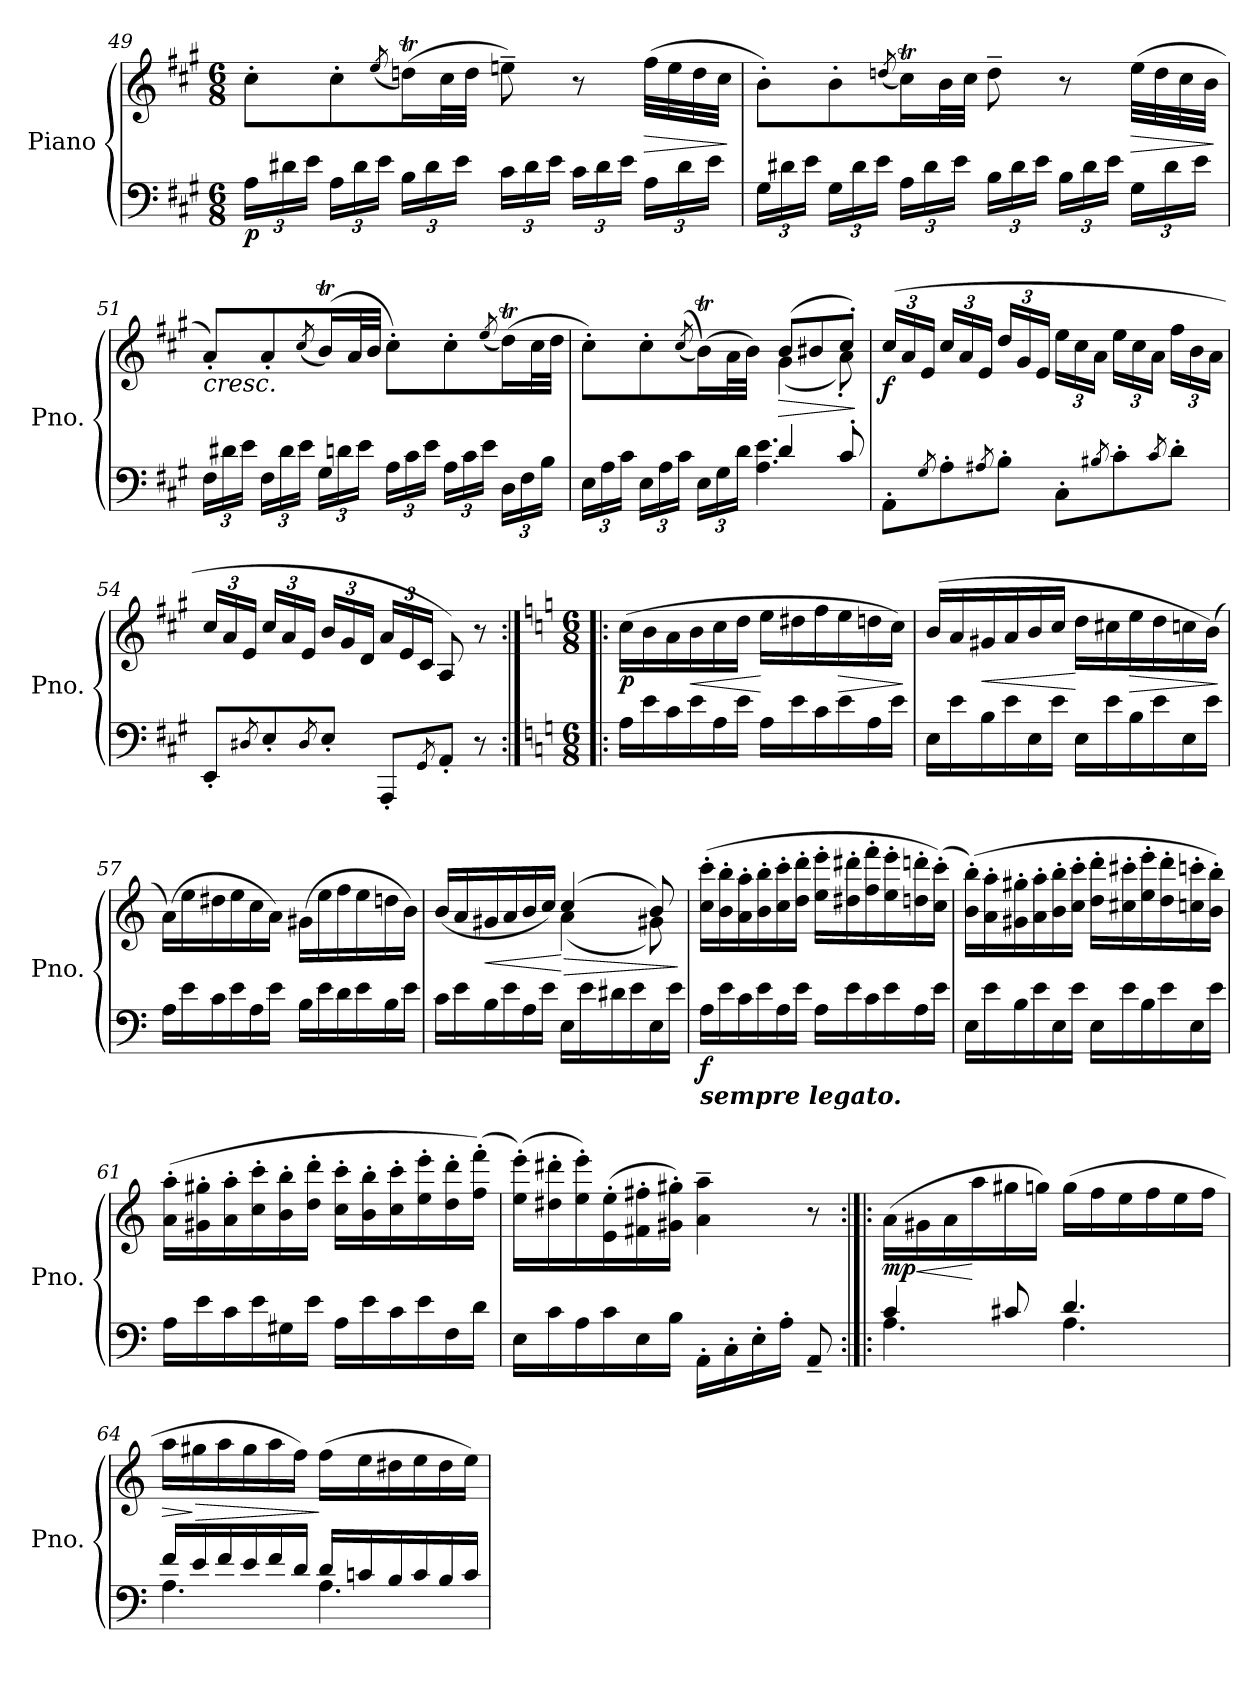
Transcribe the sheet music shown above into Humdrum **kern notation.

**kern	**kern	**dynam
*part1	*part1	*part1
*staff2	*staff1	*staff1/2
*I"Piano	*	*
*I'Pno.	*	*
!!LO:PB:g=z
*clefF4	*clefG2	*
*k[f#c#g#]	*k[f#c#g#]	*
*M6/8	*M6/8	*
*Xbrackettup	*	*
=49	=49	=49
!	!	!LO:DY:b=2
24A\LL	8cc#'\L	p
24d#X\	.	.
24e\JJ	.	.
24A\LL	8cc#'\	.
24d#\	.	.
24e\JJ	.	.
.	(8qee/	.
24B\LL	(16ddnT\L)	.
24d#\	.	.
.	32cc#\L	.
24e\JJ	.	.
.	32dd\JJJ	.
24c#\LL	8een~\)	.
24d#\	.	.
24e\JJ	.	.
24c#\LL	8r	.
24d#\	.	.
24e\JJ	.	.
!	!	!LO:HP:b
24A\LL	(32ff#\LLL	>
.	32ee\	.
24d#\	.	.
.	32dd\	.
24e\JJ	.	.
.	32cc#\JJJ	.
.	.	]
=50	=50	=50
24G#\LL	8b'\L)	.
24d#X\	.	.
24e\JJ	.	.
24G#\LL	8b'\	.
24d#\	.	.
24e\JJ	.	.
.	(8qddn/	.
24A\LL	16cc#t\L)	.
24d#\	.	.
.	32b\L	.
24e\JJ	.	.
.	32cc#\JJJ	.
24B\LL	8dd~\	.
24d#\	.	.
24e\JJ	.	.
24B\LL	8r	.
24d#\	.	.
24e\JJ	.	.
!	!	!LO:HP:b
24G#\LL	(32ee\LLL	>
.	32dd\	.
24d#\	.	.
.	32cc#\	.
24e\JJ	.	.
.	32b\JJJ	.
.	.	]
!!LO:LB:g=z
=51	=51	=51
!	!LO:TX:b:i:t=cresc.	!
24F#\LL	8a'/L)	.
24d#X\	.	.
24e\JJ	.	.
24F#\LL	8a'/	.
24d#\	.	.
24e\JJ	.	.
.	(8qcc#/	.
24G#\LL	(16bT/L)	.
24dn\	.	.
.	32a/L	.
24e\JJ	.	.
.	32b/JJJ	.
24A\LL	8cc#'\L)	.
24c#\	.	.
24e\JJ	.	.
24A\LL	8cc#'\	.
24c#\	.	.
24e\JJ	.	.
.	(8qee/	.
24D\LL	(16ddT\L)	.
24F#\	.	.
.	32cc#\L	.
24B\JJ	.	.
.	32dd\JJJ	.
=52	=52	=52
*^	*^	*
24E\LL	4.ryy	8cc#'\L)	4.ryy	.
24A\	.	.	.	.
24c#\JJ	.	.	.	.
24E\LL	.	8cc#'\	.	.
24A\	.	.	.	.
24c#\JJ	.	.	.	.
.	.	((8qcc#/	.	.
24E\LL	.	(16bT\L))	.	.
24G#\	.	.	.	.
.	.	32a\L	.	.
24d\JJ	.	.	.	.
.	.	32b\JJJ)	.	.
!	!	!	!	!LO:HP:b
4d/	4.A\ 4.e\	(8b/L	(4g#\	>
.	.	8b#X/	.	.
8c#'/	.	8cc#'/J)	8a'\)	.
*v	*v	*	*	*
*	*v	*v	*
.	.	]
=53	=53	=53
*	*Xbrackettup	*
!	!	!LO:DY:b
8AA'\L	(24cc#/LL	f
.	24a/	.
.	24e/JJ	.
8qG#/	.	.
8A'\	24cc#/LL	.
.	24a/	.
.	24e/JJ	.
8qA#X/	.	.
8B'\J	24dd/LL	.
.	24g#/	.
.	24e/JJ	.
8C#'\L	24ee\LL	.
.	24cc#\	.
.	24a\JJ	.
8qB#X/	.	.
8c#'\	24ee\LL	.
.	24cc#\	.
.	24a\JJ	.
8qc#/	.	.
8d'\J	24ff#\LL	.
.	24b\	.
.	24a\JJ	.
!!LO:LB:g=z
=54	=54	=54
8EE'/L	24cc#/LL	.
.	24a/	.
.	24e/JJ	.
8qD#X/	.	.
8E'/	24cc#/LL	.
.	24a/	.
.	24e/JJ	.
8qD#/	.	.
8E'/J	24b/LL	.
.	24g#/	.
.	24d/JJ	.
8AAA'/L	24a/LL	.
.	24e/	.
.	24c#/JJ	.
8qGG#/	.	.
8AA'/J	8A/)	.
8r	8r	.
!!LO:LB:g=z
=55:|!|:	=55:|!|:	=55:|!|:
!!LO:REH:place=s1:a:B:cj:fs=14:t=Var. III.
*k[]	*k[]	*
*M6/8	*M6/8	*
*	*MM56	*
!	!	!LO:DY:b
16A\LL	(16cc\LL	p
16e\	16b\	.
16c\	16a\	.
!	!	!LO:HP:b
16e\	16b\	<
16A\	16cc\	.
16e\JJ	16dd\JJ	.
16A\LL	16ee\LL	[
16e\	16dd#X\	.
16c\	16ff\	.
!	!	!LO:HP:b
16e\	16ee\	>
16A\	16ddn\	.
16e\JJ	16cc\JJ)	.
.	.	]
=56	=56	=56
16E\LL	(16b/LL	.
16e\	16a/	.
!	!	!LO:HP:b
16B\	16g#X/	<
16e\	16a/	.
16E\	16b/	.
16e\JJ	16cc/JJ	.
16E\LL	16dd\LL	[
16e\	16cc#X\	.
!	!	!LO:HP:b
16B\	16ee\	>
16e\	16dd\	.
16E\	16ccn\	.
16e\JJ	(16b\JJ)	.
.	.	]
=57	=57	=57
16A\LL	(16a\LL)	.
16e\	16ee\	.
16c\	16dd#X\	.
16e\	16ee\	.
16A\	16cc\	.
16e\JJ	16a\JJ)	.
16B\LL	(16g#X\LL	.
16e\	16ee\	.
16d\	16ff\	.
16e\	16ee\	.
16B\	16ddn\	.
16e\JJ	16b\JJ)	.
!!LO:LB:g=z
=58	=58	=58
*	*^	*
16c\LL	(16b/LL	4.ryy	.
16e\	16a/	.	.
!	!	!	!LO:HP:b
16B\	16g#X/	.	<
16e\	16a/	.	.
16A\	16b/	.	.
16e\JJ	16cc/JJ)	.	.
!	!	!	!LO:HP:n=1:b
16E\LL	(4cc/	(4a\	[ >
16e\	.	.	.
16d#X\	.	.	.
16e\	.	.	.
16E\	8b/)	8g#X\)	.
16e\JJ	.	.	.
*	*v	*v	*
.	.	]
=59	=59	=59
!LO:TX:b:Bi:t=sempre legato.	!	!
!	!	!LO:DY:b=2
16A\LL	(16cc\' 16ccc\'LL	f
16e\	16b\' 16bb\'	.
16c\	16a\' 16aa\'	.
16e\	16b\' 16bb\'	.
16A\	16cc\' 16ccc\'	.
16e\JJ	16dd\' 16ddd\'JJ	.
16A\LL	16ee\' 16eee\'LL	.
16e\	16dd#X\' 16ddd#X\'	.
16c\	16ff\' 16fff\'	.
16e\	16ee\' 16eee\'	.
16A\	16ddn\' 16dddn\'	.
16e\JJ	(16cc\' 16ccc\'JJ)	.
=60	=60	=60
16E\LL	(16b\' 16bb\'LL)	.
16e\	16a\' 16aa\'	.
16B\	16g#X\' 16gg#X\'	.
16e\	16a\' 16aa\'	.
16E\	16b\' 16bb\'	.
16e\JJ	16cc\' 16ccc\'JJ	.
16E\LL	16dd\' 16ddd\'LL	.
16e\	16cc#X\' 16ccc#X\'	.
16B\	16ee\' 16eee\'	.
16e\	16dd\' 16ddd\'	.
16E\	16ccn\' 16cccn\'	.
16e\JJ	16b\' 16bb\'JJ)	.
!!LO:PB:g=z
=61	=61	=61
16A\LL	(16a\' 16aa\'LL	.
16e\	16g#X\' 16gg#X\'	.
16c\	16a\' 16aa\'	.
16e\	16cc\' 16ccc\'	.
16G#X\	16b\' 16bb\'	.
16e\JJ	16dd\' 16ddd\'JJ	.
16A\LL	16cc\' 16ccc\'LL	.
16e\	16b\' 16bb\'	.
16c\	16cc\' 16ccc\'	.
16e\	16ee\' 16eee\'	.
16F\	16dd\' 16ddd\'	.
16d\JJ	(16ff\' 16fff\'JJ)	.
=62	=62	=62
16E\LL	(16ee\' 16eee\'LL)	.
16c\	16dd#X\' 16ddd#X\'	.
16A\	16ee\' 16eee\')	.
16c\	(16e\' 16ee\'	.
16E\	16f#X\' 16ff#X\'	.
16B\JJ	16g#X\' 16gg#X\'JJ)	.
16AA'\LL	4a\~ 4aa\~	.
16C'\	.	.
16E'\	.	.
16A'\JJ	.	.
8AA~/	8r	.
!!LO:LB:g=z
=63:|!|:	=63:|!|:	=63:|!|:
*^	*	*
!	!	!	!LO:DY:b
4c/	4.A\	(16a\LL	mp
!	!	!	!LO:HP:b
.	.	16g#X\	<
.	.	16a\	.
.	.	16aa\	[
8c#X/	.	16gg#X\	.
.	.	16ggn\JJ)	.
4.d/	4.A\	(16gg\LL	.
.	.	16ff\	.
.	.	16ee\	.
.	.	16ff\	.
.	.	16ee\	.
.	.	16ff\JJ	.
=64	=64	=64	=64
!	!	!	!LO:HP:b
16f/LL	4.A\	16aa\LL	>
!	!	!	!LO:HP:n=1:b
16e/	.	16gg#X\	] >
16f/	.	16aa\	.
16e/	.	16gg#\	.
16f/	.	16aa\	.
16d/JJ	.	16ff\JJ)	.
16d/LL	4.A\	(16ff\LL	]
16cn/	.	16ee\	.
16B/	.	16dd#X\	.
16c/	.	16ee\	.
16B/	.	16dd#\	.
16c/JJ	.	16ee\JJ)	.
*v	*v	*	*
=	=	=
*-	*-	*-
